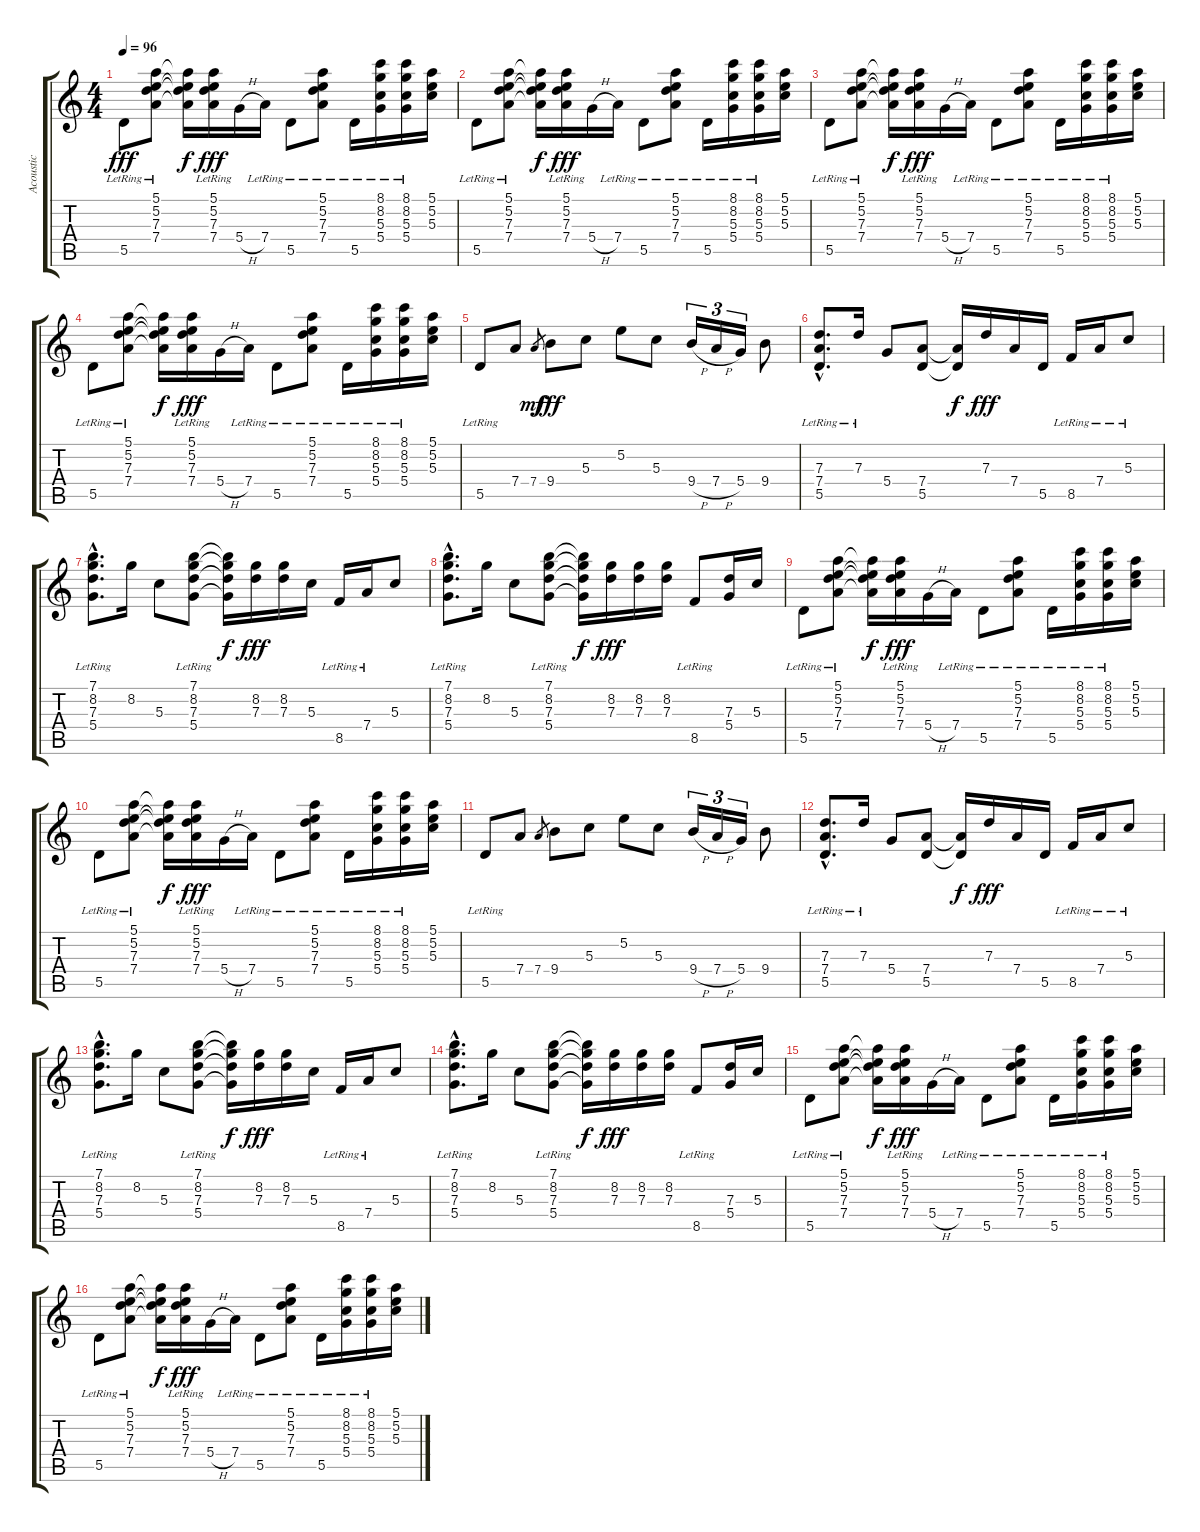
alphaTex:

\track ("Acoustic" "Acoustic") {instrument acousticguitarsteel}
\staff {score tabs}
\tuning (E4 B3 G3 D3 A2 E2) {hide}
\ts (4 4)
\tempo 96
\clef g2
\ks c
5.5{lr}.8{dy fff instrument acousticguitarsteel} (5.1{lr} 5.2{lr} 7.3{lr} 7.4{lr}).8 (5.1{t} 5.2{t} 7.3{t} 7.4{t}).16{dy f} (5.1{lr} 5.2{lr} 7.3{lr} 7.4{lr}).16{dy fff} 5.4{h}.16 7.4{lr}.16 5.5{lr}.8 (5.1{lr} 5.2{lr} 7.3{lr} 7.4{lr}).8 5.5{lr}.16 (8.1{lr} 8.2{lr} 5.3{lr} 5.4{lr}).16 (8.1{lr} 8.2{lr} 5.3{lr} 5.4{lr}).16 (5.1 5.2 5.3).16 |
5.5{lr}.8 (5.1{lr} 5.2{lr} 7.3{lr} 7.4{lr}).8 (5.1{t} 5.2{t} 7.3{t} 7.4{t}).16{dy f} (5.1{lr} 5.2{lr} 7.3{lr} 7.4{lr}).16{dy fff} 5.4{h}.16 7.4{lr}.16 5.5{lr}.8 (5.1{lr} 5.2{lr} 7.3{lr} 7.4{lr}).8 5.5{lr}.16 (8.1{lr} 8.2{lr} 5.3{lr} 5.4{lr}).16 (8.1{lr} 8.2{lr} 5.3{lr} 5.4{lr}).16 (5.1 5.2 5.3).16 |
5.5{lr}.8 (5.1{lr} 5.2{lr} 7.3{lr} 7.4{lr}).8 (5.1{t} 5.2{t} 7.3{t} 7.4{t}).16{dy f} (5.1{lr} 5.2{lr} 7.3{lr} 7.4{lr}).16{dy fff} 5.4{h}.16 7.4{lr}.16 5.5{lr}.8 (5.1{lr} 5.2{lr} 7.3{lr} 7.4{lr}).8 5.5{lr}.16 (8.1{lr} 8.2{lr} 5.3{lr} 5.4{lr}).16 (8.1{lr} 8.2{lr} 5.3{lr} 5.4{lr}).16 (5.1 5.2 5.3).16 |
5.5{lr}.8 (5.1{lr} 5.2{lr} 7.3{lr} 7.4{lr}).8 (5.1{t} 5.2{t} 7.3{t} 7.4{t}).16{dy f} (5.1{lr} 5.2{lr} 7.3{lr} 7.4{lr}).16{dy fff} 5.4{h}.16 7.4{lr}.16 5.5{lr}.8 (5.1{lr} 5.2{lr} 7.3{lr} 7.4{lr}).8 5.5{lr}.16 (8.1{lr} 8.2{lr} 5.3{lr} 5.4{lr}).16 (8.1{lr} 8.2{lr} 5.3{lr} 5.4{lr}).16 (5.1 5.2 5.3).16 |
5.5{lr}.8 7.4.8 7.4.8{gr dy mf} 9.4.8{dy fff} 5.3.8 5.2.8 5.3.8 9.4{h}.16{tu (3 2)} 7.4{h}.16{tu (3 2)} 5.4.16{tu (3 2)} 9.4.8 |
(7.3{hac} 7.4{hac lr} 5.5{hac lr}).8{d} 7.3{lr}.16 5.4.8 (7.4 5.5).8 (7.4{t} 5.5{t}).16{dy f} 7.3.16{dy fff} 7.4.16 5.5.16 8.5{lr}.16 7.4{lr}.16 5.3{lr}.8 |
(7.1{hac lr} 8.2{hac} 7.3{hac} 5.4{hac lr}).8{d} 8.2.16 5.3.8 (7.1{lr} 8.2 7.3 5.4{lr}).8 (7.1{t} 8.2{t} 7.3{t} 5.4{t}).16{dy f} (8.2 7.3).16{dy fff} (8.2 7.3).16 5.3.16 8.5{lr}.16 7.4{lr}.16 5.3.8 |
(7.1{hac lr} 8.2{hac} 7.3{hac} 5.4{hac lr}).8{d} 8.2.16 5.3.8 (7.1{lr} 8.2 7.3 5.4{lr}).8 (7.1{t} 8.2{t} 7.3{t} 5.4{t}).16{dy f} (8.2 7.3).16{dy fff} (8.2 7.3).16 (8.2 7.3).16 8.5{lr}.8 (7.3 5.4).16 5.3.16 |
5.5{lr}.8 (5.1{lr} 5.2{lr} 7.3{lr} 7.4{lr}).8 (5.1{t} 5.2{t} 7.3{t} 7.4{t}).16{dy f} (5.1{lr} 5.2{lr} 7.3{lr} 7.4{lr}).16{dy fff} 5.4{h}.16 7.4{lr}.16 5.5{lr}.8 (5.1{lr} 5.2{lr} 7.3{lr} 7.4{lr}).8 5.5{lr}.16 (8.1{lr} 8.2{lr} 5.3{lr} 5.4{lr}).16 (8.1{lr} 8.2{lr} 5.3{lr} 5.4{lr}).16 (5.1 5.2 5.3).16 |
5.5{lr}.8 (5.1{lr} 5.2{lr} 7.3{lr} 7.4{lr}).8 (5.1{t} 5.2{t} 7.3{t} 7.4{t}).16{dy f} (5.1{lr} 5.2{lr} 7.3{lr} 7.4{lr}).16{dy fff} 5.4{h}.16 7.4{lr}.16 5.5{lr}.8 (5.1{lr} 5.2{lr} 7.3{lr} 7.4{lr}).8 5.5{lr}.16 (8.1{lr} 8.2{lr} 5.3{lr} 5.4{lr}).16 (8.1{lr} 8.2{lr} 5.3{lr} 5.4{lr}).16 (5.1 5.2 5.3).16 |
5.5{lr}.8 7.4.8 7.4.8{gr} 9.4.8 5.3.8 5.2.8 5.3.8 9.4{h}.16{tu (3 2)} 7.4{h}.16{tu (3 2)} 5.4.16{tu (3 2)} 9.4.8 |
(7.3{hac} 7.4{hac lr} 5.5{hac lr}).8{d} 7.3{lr}.16 5.4.8 (7.4 5.5).8 (7.4{t} 5.5{t}).16{dy f} 7.3.16{dy fff} 7.4.16 5.5.16 8.5{lr}.16 7.4{lr}.16 5.3{lr}.8 |
(7.1{hac lr} 8.2{hac} 7.3{hac} 5.4{hac lr}).8{d} 8.2.16 5.3.8 (7.1{lr} 8.2 7.3 5.4{lr}).8 (7.1{t} 8.2{t} 7.3{t} 5.4{t}).16{dy f} (8.2 7.3).16{dy fff} (8.2 7.3).16 5.3.16 8.5{lr}.16 7.4{lr}.16 5.3.8 |
(7.1{hac lr} 8.2{hac} 7.3{hac} 5.4{hac lr}).8{d} 8.2.16 5.3.8 (7.1{lr} 8.2 7.3 5.4{lr}).8 (7.1{t} 8.2{t} 7.3{t} 5.4{t}).16{dy f} (8.2 7.3).16{dy fff} (8.2 7.3).16 (8.2 7.3).16 8.5{lr}.8 (7.3 5.4).16 5.3.16 |
5.5{lr}.8 (5.1{lr} 5.2{lr} 7.3{lr} 7.4{lr}).8 (5.1{t} 5.2{t} 7.3{t} 7.4{t}).16{dy f} (5.1{lr} 5.2{lr} 7.3{lr} 7.4{lr}).16{dy fff} 5.4{h}.16 7.4{lr}.16 5.5{lr}.8 (5.1{lr} 5.2{lr} 7.3{lr} 7.4{lr}).8 5.5{lr}.16 (8.1{lr} 8.2{lr} 5.3{lr} 5.4{lr}).16 (8.1{lr} 8.2{lr} 5.3{lr} 5.4{lr}).16 (5.1 5.2 5.3).16 |
5.5{lr}.8 (5.1{lr} 5.2{lr} 7.3{lr} 7.4{lr}).8 (5.1{t} 5.2{t} 7.3{t} 7.4{t}).16{dy f} (5.1{lr} 5.2{lr} 7.3{lr} 7.4{lr}).16{dy fff} 5.4{h}.16 7.4{lr}.16 5.5{lr}.8 (5.1{lr} 5.2{lr} 7.3{lr} 7.4{lr}).8 5.5{lr}.16 (8.1{lr} 8.2{lr} 5.3{lr} 5.4{lr}).16 (8.1{lr} 8.2{lr} 5.3{lr} 5.4{lr}).16 (5.1 5.2 5.3).16
